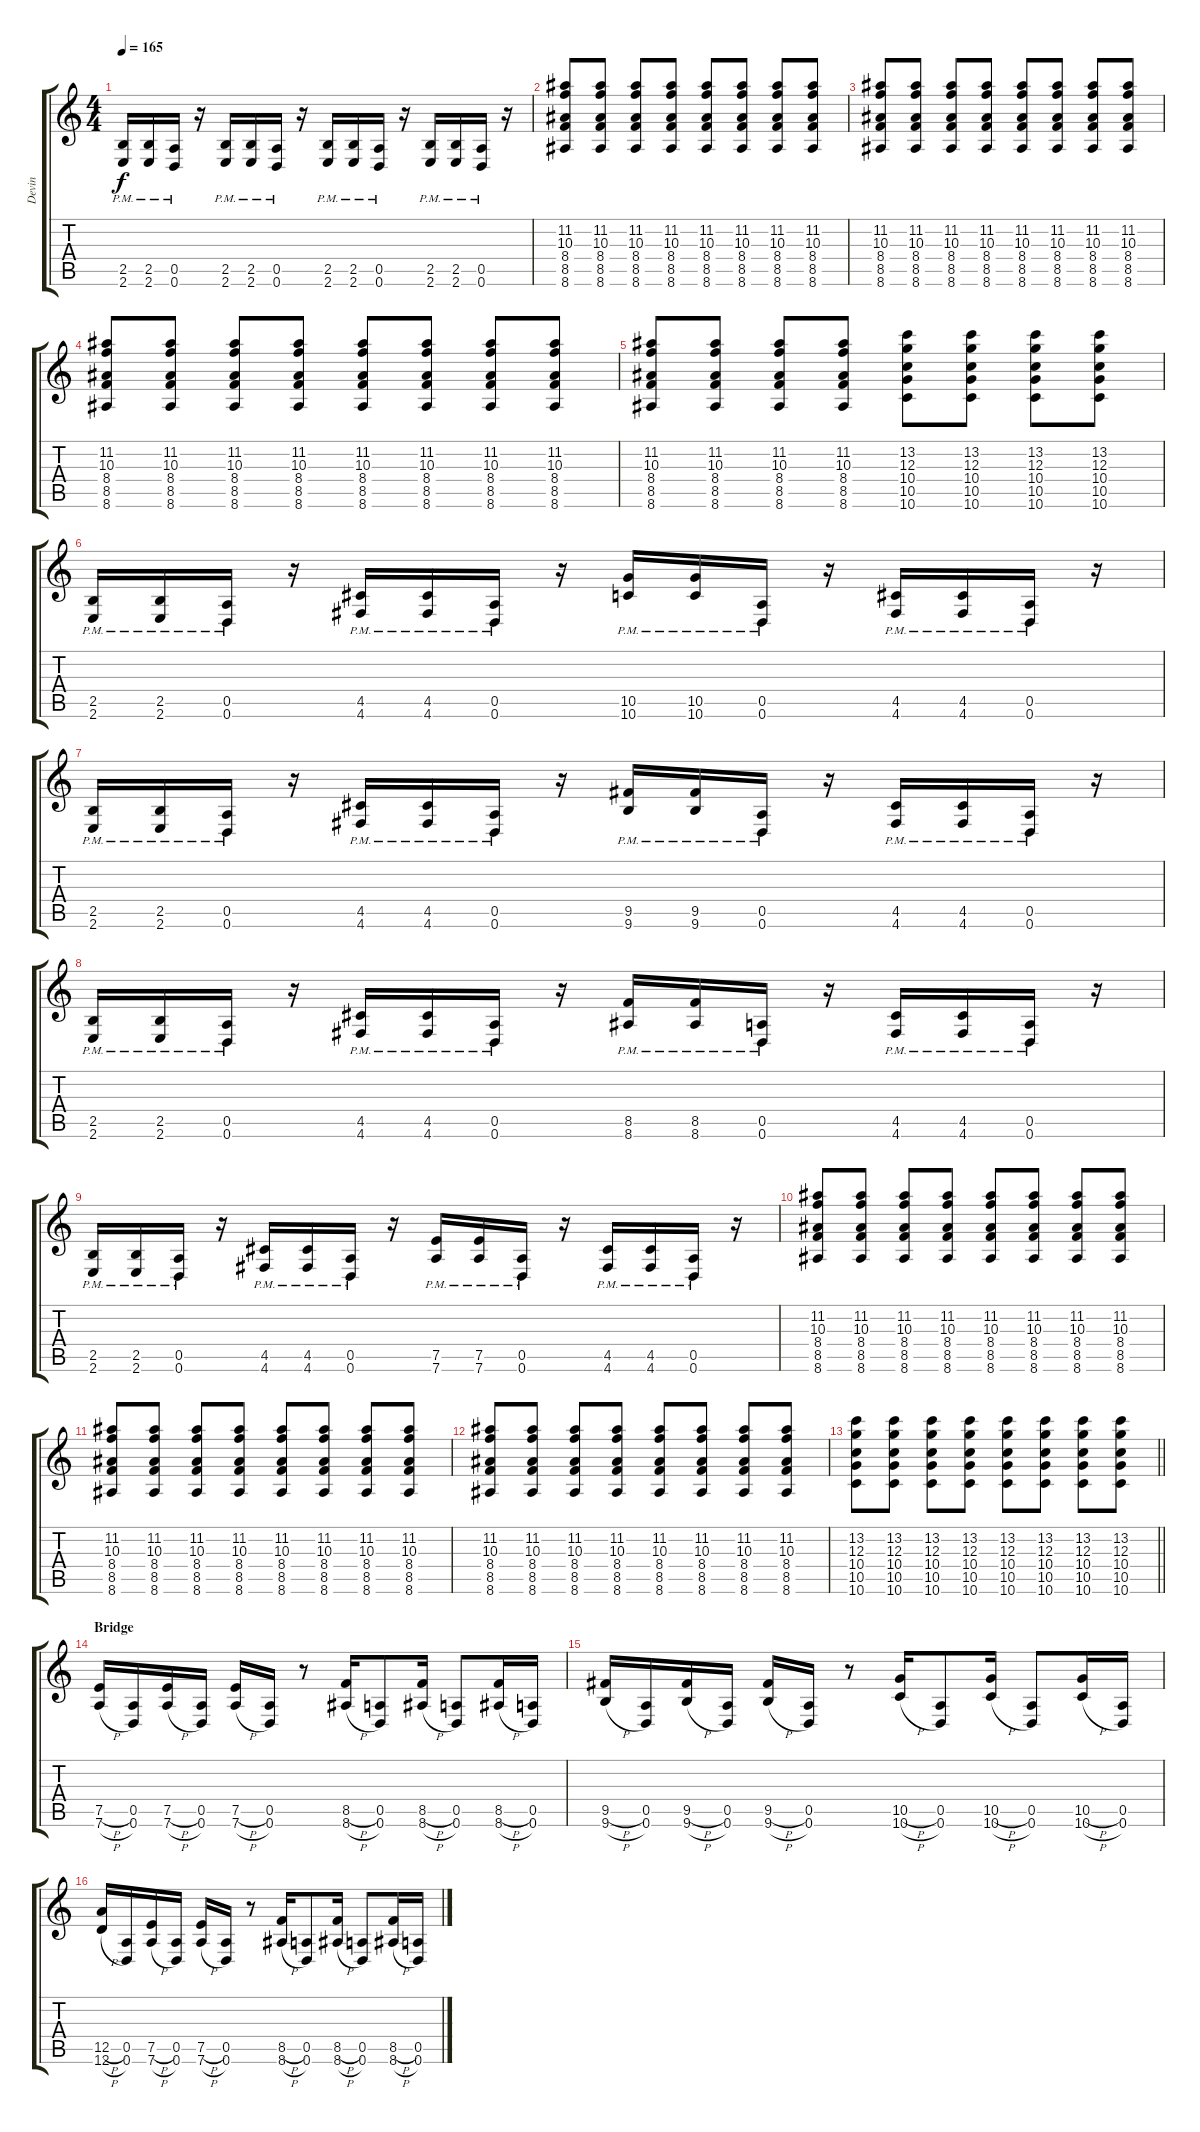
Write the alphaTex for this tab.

\track ("Devin" "Devin") {instrument distortionguitar}
\staff {score tabs}
\tuning (E4 B3 G3 D3 A2 D2) {hide}
\ts (4 4)
\tempo 165
\clef g2
\ks c
(2.5{pm} 2.6{pm}).16{dy f} (2.5{pm} 2.6{pm}).16 (0.5{pm} 0.6{pm}).16 r.16 (2.5{pm} 2.6{pm}).16 (2.5{pm} 2.6{pm}).16 (0.5{pm} 0.6{pm}).16 r.16 (2.5{pm} 2.6{pm}).16 (2.5{pm} 2.6{pm}).16 (0.5{pm} 0.6{pm}).16 r.16 (2.5{pm} 2.6{pm}).16 (2.5{pm} 2.6{pm}).16 (0.5{pm} 0.6{pm}).16 r.16 |
(11.2 10.3 8.4 8.5 8.6).8 (11.2 10.3 8.4 8.5 8.6).8 (11.2 10.3 8.4 8.5 8.6).8 (11.2 10.3 8.4 8.5 8.6).8 (11.2 10.3 8.4 8.5 8.6).8 (11.2 10.3 8.4 8.5 8.6).8 (11.2 10.3 8.4 8.5 8.6).8 (11.2 10.3 8.4 8.5 8.6).8 |
(11.2 10.3 8.4 8.5 8.6).8 (11.2 10.3 8.4 8.5 8.6).8 (11.2 10.3 8.4 8.5 8.6).8 (11.2 10.3 8.4 8.5 8.6).8 (11.2 10.3 8.4 8.5 8.6).8 (11.2 10.3 8.4 8.5 8.6).8 (11.2 10.3 8.4 8.5 8.6).8 (11.2 10.3 8.4 8.5 8.6).8 |
(11.2 10.3 8.4 8.5 8.6).8 (11.2 10.3 8.4 8.5 8.6).8 (11.2 10.3 8.4 8.5 8.6).8 (11.2 10.3 8.4 8.5 8.6).8 (11.2 10.3 8.4 8.5 8.6).8 (11.2 10.3 8.4 8.5 8.6).8 (11.2 10.3 8.4 8.5 8.6).8 (11.2 10.3 8.4 8.5 8.6).8 |
(11.2 10.3 8.4 8.5 8.6).8 (11.2 10.3 8.4 8.5 8.6).8 (11.2 10.3 8.4 8.5 8.6).8 (11.2 10.3 8.4 8.5 8.6).8 (13.2 12.3 10.4 10.5 10.6).8 (13.2 12.3 10.4 10.5 10.6).8 (13.2 12.3 10.4 10.5 10.6).8 (13.2 12.3 10.4 10.5 10.6).8 |
(2.5{pm} 2.6{pm}).16 (2.5{pm} 2.6{pm}).16 (0.5{pm} 0.6{pm}).16 r.16 (4.5{pm} 4.6{pm}).16 (4.5{pm} 4.6{pm}).16 (0.5{pm} 0.6{pm}).16 r.16 (10.5{pm} 10.6{pm}).16 (10.5{pm} 10.6{pm}).16 (0.5{pm} 0.6{pm}).16 r.16 (4.5{pm} 4.6{pm}).16 (4.5{pm} 4.6{pm}).16 (0.5{pm} 0.6{pm}).16 r.16 |
(2.5{pm} 2.6{pm}).16 (2.5{pm} 2.6{pm}).16 (0.5{pm} 0.6{pm}).16 r.16 (4.5{pm} 4.6{pm}).16 (4.5{pm} 4.6{pm}).16 (0.5{pm} 0.6{pm}).16 r.16 (9.5{pm} 9.6{pm}).16 (9.5{pm} 9.6{pm}).16 (0.5{pm} 0.6{pm}).16 r.16 (4.5{pm} 4.6{pm}).16 (4.5{pm} 4.6{pm}).16 (0.5{pm} 0.6{pm}).16 r.16 |
(2.5{pm} 2.6{pm}).16 (2.5{pm} 2.6{pm}).16 (0.5{pm} 0.6{pm}).16 r.16 (4.5{pm} 4.6{pm}).16 (4.5{pm} 4.6{pm}).16 (0.5{pm} 0.6{pm}).16 r.16 (8.5{pm} 8.6{pm}).16 (8.5{pm} 8.6{pm}).16 (0.5{pm} 0.6{pm}).16 r.16 (4.5{pm} 4.6{pm}).16 (4.5{pm} 4.6{pm}).16 (0.5{pm} 0.6{pm}).16 r.16 |
(2.5{pm} 2.6{pm}).16 (2.5{pm} 2.6{pm}).16 (0.5{pm} 0.6{pm}).16 r.16 (4.5{pm} 4.6{pm}).16 (4.5{pm} 4.6{pm}).16 (0.5{pm} 0.6{pm}).16 r.16 (7.5{pm} 7.6{pm}).16 (7.5{pm} 7.6{pm}).16 (0.5{pm} 0.6{pm}).16 r.16 (4.5{pm} 4.6{pm}).16 (4.5{pm} 4.6{pm}).16 (0.5{pm} 0.6{pm}).16 r.16 |
(11.2 10.3 8.4 8.5 8.6).8 (11.2 10.3 8.4 8.5 8.6).8 (11.2 10.3 8.4 8.5 8.6).8 (11.2 10.3 8.4 8.5 8.6).8 (11.2 10.3 8.4 8.5 8.6).8 (11.2 10.3 8.4 8.5 8.6).8 (11.2 10.3 8.4 8.5 8.6).8 (11.2 10.3 8.4 8.5 8.6).8 |
(11.2 10.3 8.4 8.5 8.6).8 (11.2 10.3 8.4 8.5 8.6).8 (11.2 10.3 8.4 8.5 8.6).8 (11.2 10.3 8.4 8.5 8.6).8 (11.2 10.3 8.4 8.5 8.6).8 (11.2 10.3 8.4 8.5 8.6).8 (11.2 10.3 8.4 8.5 8.6).8 (11.2 10.3 8.4 8.5 8.6).8 |
(11.2 10.3 8.4 8.5 8.6).8 (11.2 10.3 8.4 8.5 8.6).8 (11.2 10.3 8.4 8.5 8.6).8 (11.2 10.3 8.4 8.5 8.6).8 (11.2 10.3 8.4 8.5 8.6).8 (11.2 10.3 8.4 8.5 8.6).8 (11.2 10.3 8.4 8.5 8.6).8 (11.2 10.3 8.4 8.5 8.6).8 |
\barLineRight lightlight
(13.2 12.3 10.4 10.5 10.6).8 (13.2 12.3 10.4 10.5 10.6).8 (13.2 12.3 10.4 10.5 10.6).8 (13.2 12.3 10.4 10.5 10.6).8 (13.2 12.3 10.4 10.5 10.6).8 (13.2 12.3 10.4 10.5 10.6).8 (13.2 12.3 10.4 10.5 10.6).8 (13.2 12.3 10.4 10.5 10.6).8 |
\section ("" "Bridge")
(7.5{h} 7.6{h}).16 (0.5 0.6).16 (7.5{h} 7.6{h}).16 (0.5 0.6).16 (7.5{h} 7.6{h}).16 (0.5 0.6).16 r.8 (8.5{h} 8.6{h}).16 (0.5 0.6).8 (8.5{h} 8.6{h}).16 (0.5 0.6).8 (8.5{h} 8.6{h}).16 (0.5 0.6).16 |
(9.5{h} 9.6{h}).16 (0.5 0.6).16 (9.5{h} 9.6{h}).16 (0.5 0.6).16 (9.5{h} 9.6{h}).16 (0.5 0.6).16 r.8 (10.5{h} 10.6{h}).16 (0.5 0.6).8 (10.5{h} 10.6{h}).16 (0.5 0.6).8 (10.5{h} 10.6{h}).16 (0.5 0.6).16 |
(12.5{h} 12.6{h}).16 (0.5 0.6).16 (7.5{h} 7.6{h}).16 (0.5 0.6).16 (7.5{h} 7.6{h}).16 (0.5 0.6).16 r.8 (8.5{h} 8.6{h}).16 (0.5 0.6).8 (8.5{h} 8.6{h}).16 (0.5 0.6).8 (8.5{h} 8.6{h}).16 (0.5 0.6).16
